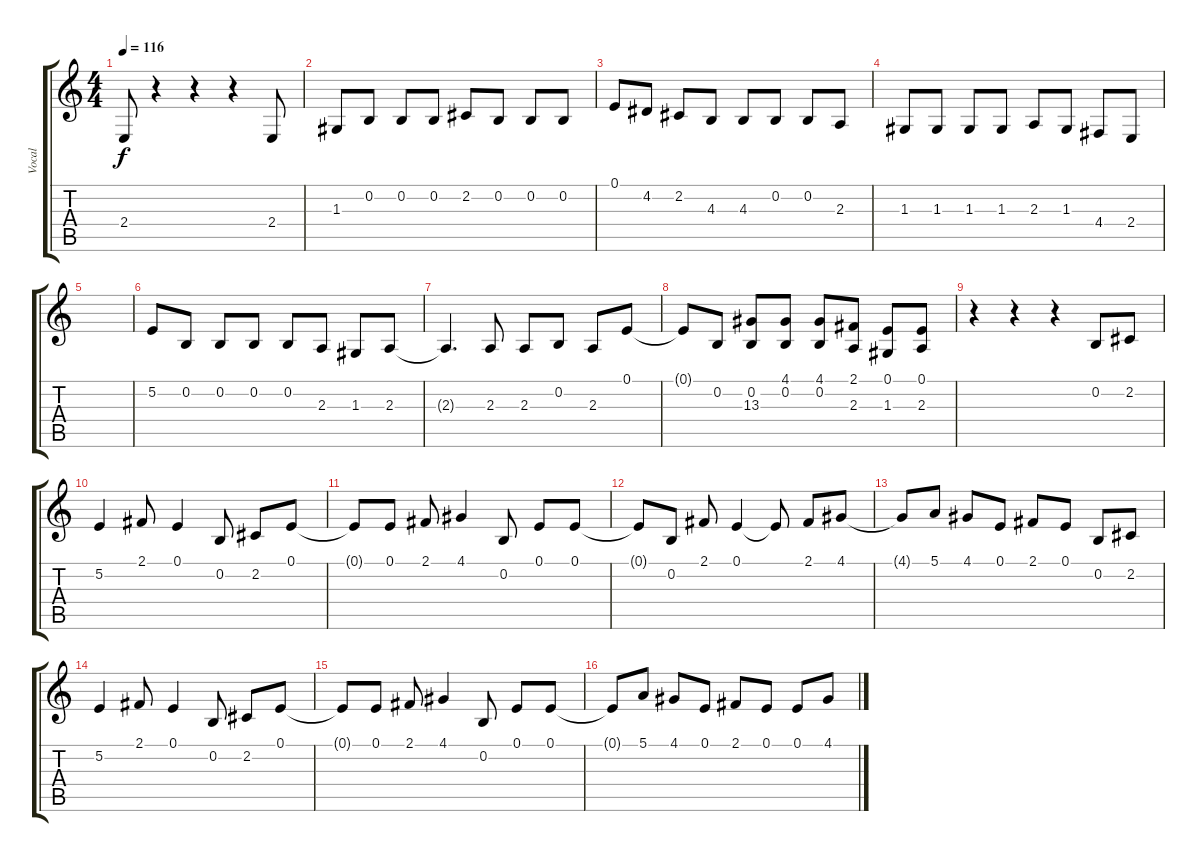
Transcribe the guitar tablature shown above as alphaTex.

\track ("Vocal" "Vocal") {instrument oboe}
\staff {score tabs}
\tuning (E4 B3 G3 D3 A2 E2) {hide}
\ts (4 4)
\tempo 116
\clef g2
\ks c
2.4.8{dy f} r.4 r.4 r.4 2.4.8 |
1.3.8 0.2.8 0.2.8 0.2.8 2.2.8 0.2.8 0.2.8 0.2.8 |
0.1.8 4.2.8 2.2.8 4.3.8 4.3.8 0.2.8 0.2.8 2.3.8 |
1.3.8 1.3.8 1.3.8 1.3.8 2.3.8 1.3.8 4.4.8 2.4.8 |
|
5.2.8 0.2.8 0.2.8 0.2.8 0.2.8 2.3.8 1.3.8 2.3.8 |
2.3{t}.4{d} 2.3.8 2.3.8 0.2.8 2.3.8 0.1.8 |
0.1{t}.8 0.2.8 (0.2 13.3).8 (4.1 0.2).8 (4.1 0.2).8 (2.1 2.3).8 (0.1 1.3).8 (0.1 2.3).8 |
r.4 r.4 r.4 0.2.8 2.2.8 |
5.2.4 2.1.8 0.1.4 0.2.8 2.2.8 0.1.8 |
0.1{t}.8 0.1.8 2.1.8 4.1.4 0.2.8 0.1.8 0.1.8 |
0.1{t}.8 0.2.8 2.1.8 0.1.4 0.1{t}.8 2.1.8 4.1.8 |
4.1{t}.8 5.1.8 4.1.8 0.1.8 2.1.8 0.1.8 0.2.8 2.2.8 |
5.2.4 2.1.8 0.1.4 0.2.8 2.2.8 0.1.8 |
0.1{t}.8 0.1.8 2.1.8 4.1.4 0.2.8 0.1.8 0.1.8 |
0.1{t}.8 5.1.8 4.1.8 0.1.8 2.1.8 0.1.8 0.1.8 4.1.8
